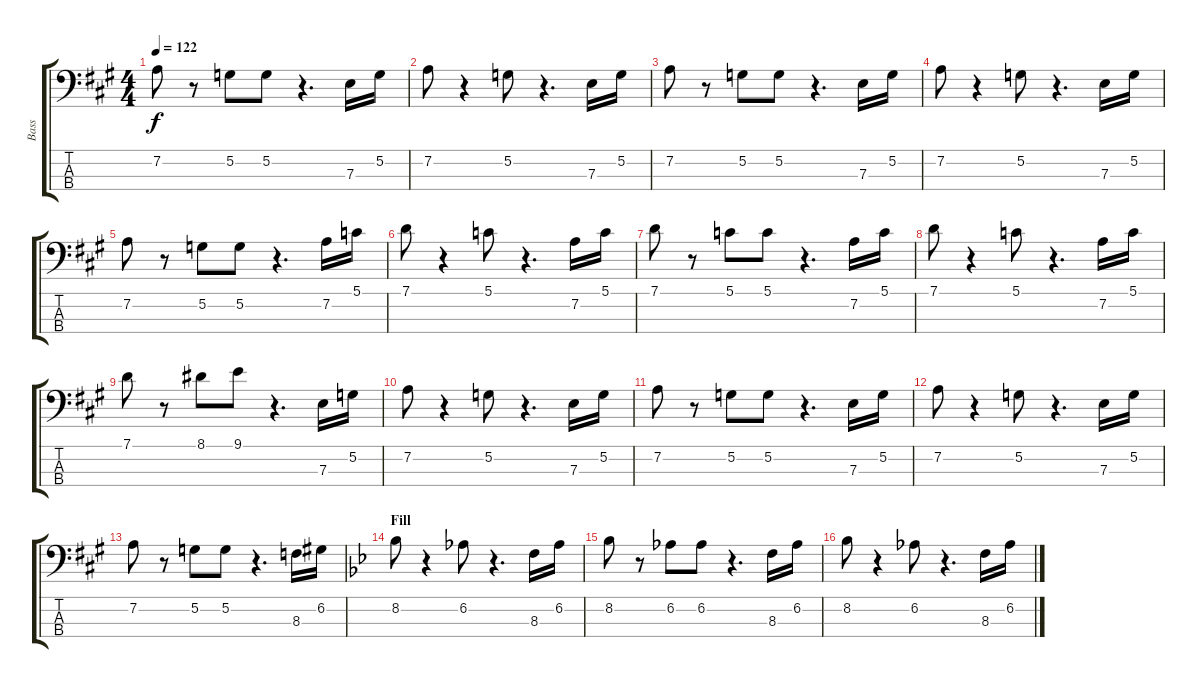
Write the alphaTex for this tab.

\track ("Bass" "Bass") {instrument electricbassfinger}
\staff {score tabs}
\tuning (G2 D2 A1 E1) {hide}
\ts (4 4)
\tempo 122
\clef f4
\ks a
7.2.8{dy f} r.8 5.2.8 5.2.8 r.4{d} 7.3.16 5.2.16 |
7.2.8 r.4 5.2.8 r.4{d} 7.3.16 5.2.16 |
7.2.8 r.8 5.2.8 5.2.8 r.4{d} 7.3.16 5.2.16 |
7.2.8 r.4 5.2.8 r.4{d} 7.3.16 5.2.16 |
7.2.8 r.8 5.2.8 5.2.8 r.4{d} 7.2.16 5.1.16 |
7.1.8 r.4 5.1.8 r.4{d} 7.2.16 5.1.16 |
7.1.8 r.8 5.1.8 5.1.8 r.4{d} 7.2.16 5.1.16 |
7.1.8 r.4 5.1.8 r.4{d} 7.2.16 5.1.16 |
7.1.8 r.8 8.1.8 9.1.8 r.4{d} 7.3.16 5.2.16 |
7.2.8 r.4 5.2.8 r.4{d} 7.3.16 5.2.16 |
7.2.8 r.8 5.2.8 5.2.8 r.4{d} 7.3.16 5.2.16 |
7.2.8 r.4 5.2.8 r.4{d} 7.3.16 5.2.16 |
7.2.8 r.8 5.2.8 5.2.8 r.4{d} 8.3.16 6.2.16 |
\section ("" "Fill")
\ks bb
8.2.8 r.4 6.2.8 r.4{d} 8.3.16 6.2.16 |
8.2.8 r.8 6.2.8 6.2.8 r.4{d} 8.3.16 6.2.16 |
8.2.8 r.4 6.2.8 r.4{d} 8.3.16 6.2.16
